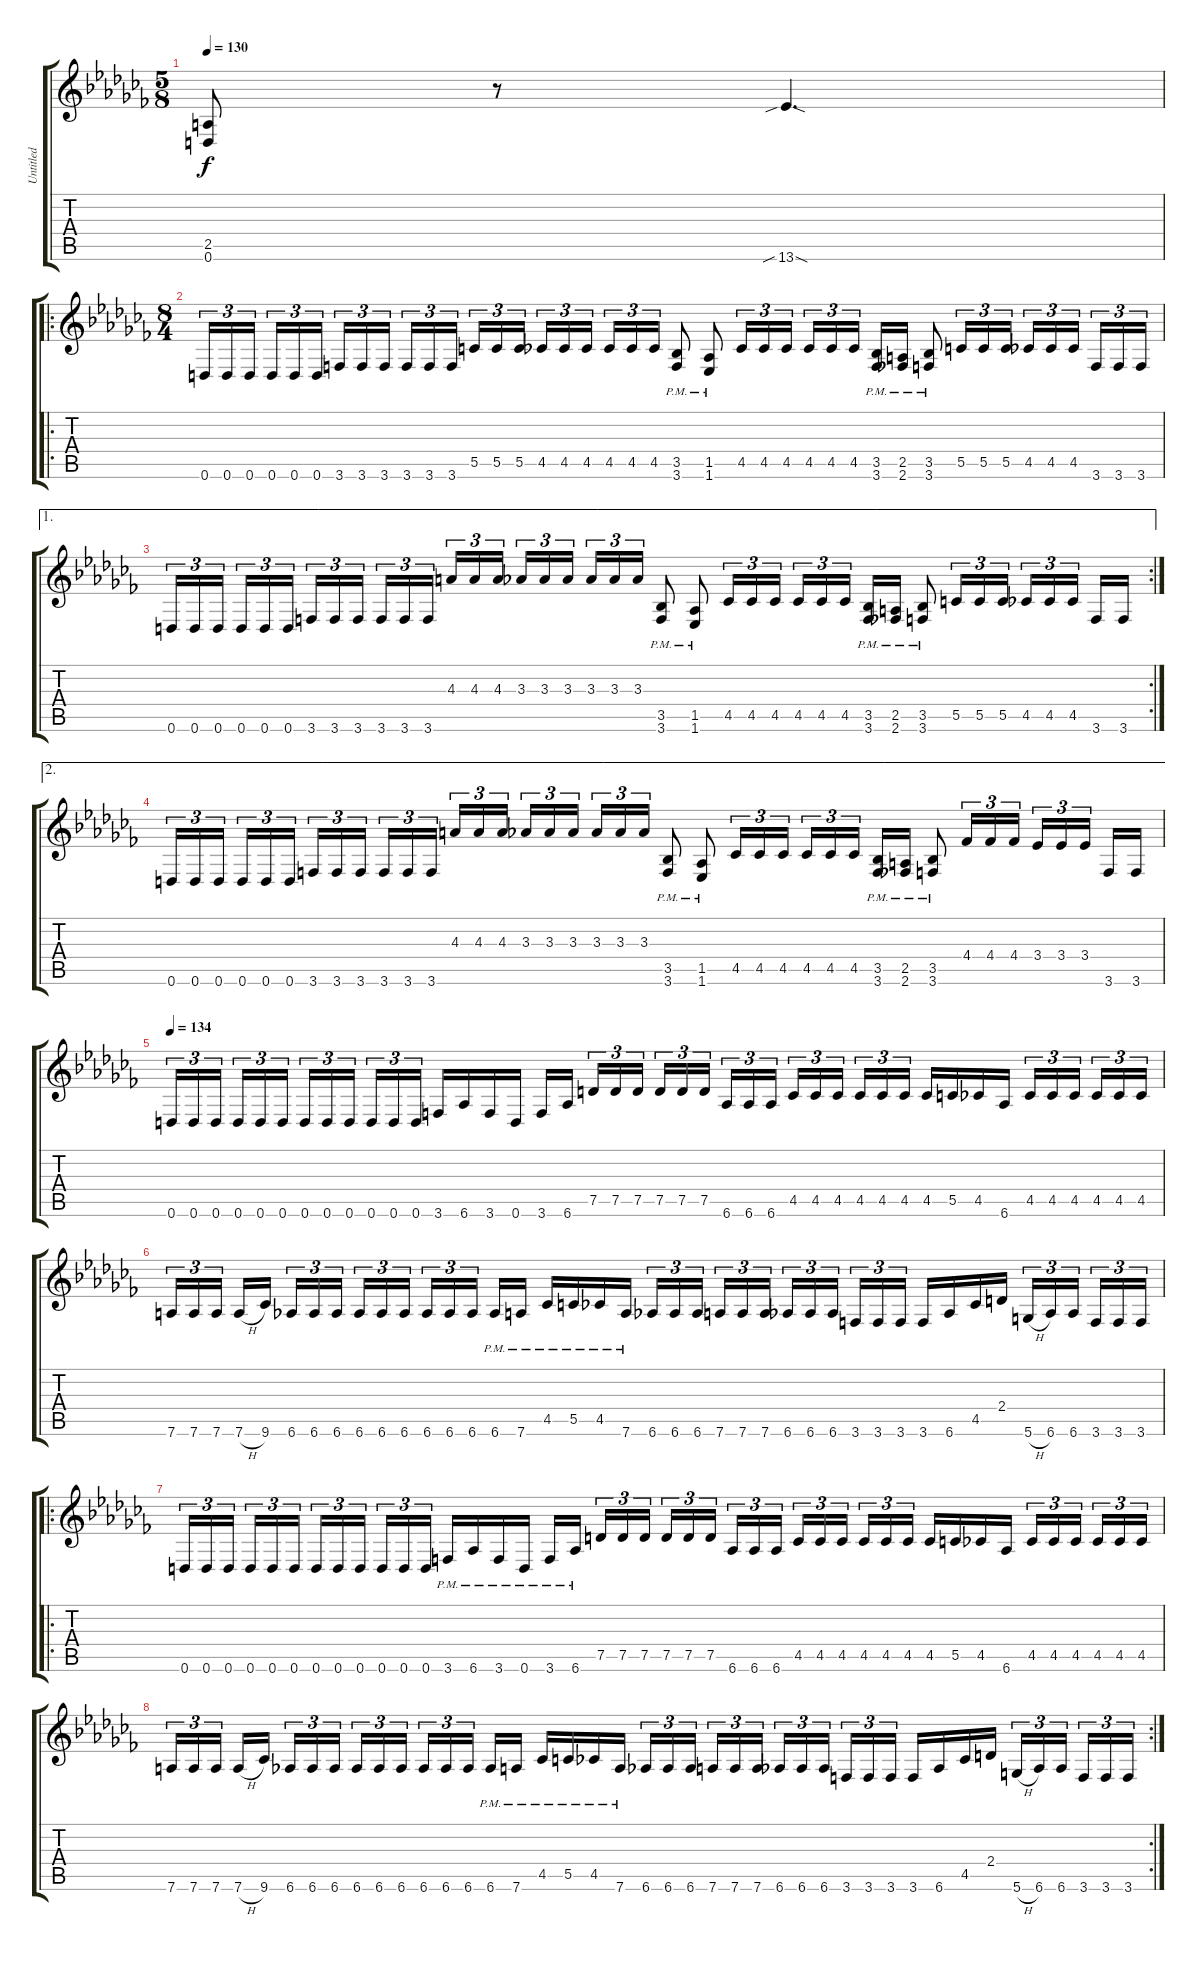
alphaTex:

\track ("Untitled" "Untitled") {instrument distortionguitar}
\staff {score tabs}
\tuning (D4 A3 F3 C3 G2 D2) {hide}
\ts (5 8)
\tempo 130
\clef g2
\ks cb
(2.5 0.6).8{dy f} r.8 13.6{sib sod}.4{d} |
\ro
\ts (8 4)
0.6.16{tu (3 2)} 0.6.16{tu (3 2)} 0.6.16{tu (3 2) beam splitsecondary} 0.6.16{tu (3 2)} 0.6.16{tu (3 2)} 0.6.16{tu (3 2)} 3.6.16{tu (3 2)} 3.6.16{tu (3 2)} 3.6.16{tu (3 2) beam splitsecondary} 3.6.16{tu (3 2)} 3.6.16{tu (3 2)} 3.6.16{tu (3 2)} 5.5.16{tu (3 2)} 5.5.16{tu (3 2)} 5.5.16{tu (3 2) beam splitsecondary} 4.5.16{tu (3 2)} 4.5.16{tu (3 2)} 4.5.16{tu (3 2)} 4.5.16{tu (3 2)} 4.5.16{tu (3 2)} 4.5.16{tu (3 2)} (3.5{pm} 3.6{pm}).8 (1.5{pm} 1.6{pm}).8 4.5.16{tu (3 2)} 4.5.16{tu (3 2)} 4.5.16{tu (3 2)} 4.5.16{tu (3 2)} 4.5.16{tu (3 2)} 4.5.16{tu (3 2) beam splitsecondary} (3.5{pm} 3.6{pm}).16 (2.5{pm} 2.6{pm}).16 (3.5{pm} 3.6{pm}).8 5.5.16{tu (3 2)} 5.5.16{tu (3 2)} 5.5.16{tu (3 2)} 4.5.16{tu (3 2)} 4.5.16{tu (3 2)} 4.5.16{tu (3 2) beam splitsecondary} 3.6.16{tu (3 2)} 3.6.16{tu (3 2)} 3.6.16{tu (3 2)} |
\ae 1
\rc 2
0.6.16{tu (3 2)} 0.6.16{tu (3 2)} 0.6.16{tu (3 2) beam splitsecondary} 0.6.16{tu (3 2)} 0.6.16{tu (3 2)} 0.6.16{tu (3 2)} 3.6.16{tu (3 2)} 3.6.16{tu (3 2)} 3.6.16{tu (3 2) beam splitsecondary} 3.6.16{tu (3 2)} 3.6.16{tu (3 2)} 3.6.16{tu (3 2)} 4.3.16{tu (3 2)} 4.3.16{tu (3 2)} 4.3.16{tu (3 2) beam splitsecondary} 3.3.16{tu (3 2)} 3.3.16{tu (3 2)} 3.3.16{tu (3 2)} 3.3.16{tu (3 2)} 3.3.16{tu (3 2)} 3.3.16{tu (3 2)} (3.5{pm} 3.6{pm}).8 (1.5{pm} 1.6{pm}).8 4.5.16{tu (3 2)} 4.5.16{tu (3 2)} 4.5.16{tu (3 2)} 4.5.16{tu (3 2)} 4.5.16{tu (3 2)} 4.5.16{tu (3 2) beam splitsecondary} (3.5{pm} 3.6{pm}).16 (2.5{pm} 2.6{pm}).16 (3.5{pm} 3.6{pm}).8 5.5.16{tu (3 2)} 5.5.16{tu (3 2)} 5.5.16{tu (3 2)} 4.5.16{tu (3 2)} 4.5.16{tu (3 2)} 4.5.16{tu (3 2) beam splitsecondary} 3.6.16 3.6.16 |
\ae 2
0.6.16{tu (3 2)} 0.6.16{tu (3 2)} 0.6.16{tu (3 2) beam splitsecondary} 0.6.16{tu (3 2)} 0.6.16{tu (3 2)} 0.6.16{tu (3 2)} 3.6.16{tu (3 2)} 3.6.16{tu (3 2)} 3.6.16{tu (3 2) beam splitsecondary} 3.6.16{tu (3 2)} 3.6.16{tu (3 2)} 3.6.16{tu (3 2)} 4.3.16{tu (3 2)} 4.3.16{tu (3 2)} 4.3.16{tu (3 2) beam splitsecondary} 3.3.16{tu (3 2)} 3.3.16{tu (3 2)} 3.3.16{tu (3 2)} 3.3.16{tu (3 2)} 3.3.16{tu (3 2)} 3.3.16{tu (3 2)} (3.5{pm} 3.6{pm}).8 (1.5{pm} 1.6{pm}).8 4.5.16{tu (3 2)} 4.5.16{tu (3 2)} 4.5.16{tu (3 2)} 4.5.16{tu (3 2)} 4.5.16{tu (3 2)} 4.5.16{tu (3 2) beam splitsecondary} (3.5{pm} 3.6{pm}).16 (2.5{pm} 2.6{pm}).16 (3.5{pm} 3.6{pm}).8 4.4.16{tu (3 2)} 4.4.16{tu (3 2)} 4.4.16{tu (3 2)} 3.4.16{tu (3 2)} 3.4.16{tu (3 2)} 3.4.16{tu (3 2) beam splitsecondary} 3.6.16 3.6.16 |
\tempo 134
0.6.16{tu (3 2)} 0.6.16{tu (3 2)} 0.6.16{tu (3 2) beam splitsecondary} 0.6.16{tu (3 2)} 0.6.16{tu (3 2)} 0.6.16{tu (3 2)} 0.6.16{tu (3 2)} 0.6.16{tu (3 2)} 0.6.16{tu (3 2) beam splitsecondary} 0.6.16{tu (3 2)} 0.6.16{tu (3 2)} 0.6.16{tu (3 2)} 3.6.16 6.6.16 3.6.16 0.6.16 3.6.16 6.6.16{beam splitsecondary} 7.5.16{tu (3 2)} 7.5.16{tu (3 2)} 7.5.16{tu (3 2)} 7.5.16{tu (3 2)} 7.5.16{tu (3 2)} 7.5.16{tu (3 2) beam splitsecondary} 6.6.16{tu (3 2)} 6.6.16{tu (3 2)} 6.6.16{tu (3 2)} 4.5.16{tu (3 2)} 4.5.16{tu (3 2)} 4.5.16{tu (3 2) beam splitsecondary} 4.5.16{tu (3 2)} 4.5.16{tu (3 2)} 4.5.16{tu (3 2)} 4.5.16 5.5.16 4.5.16 6.6.16 4.5.16{tu (3 2)} 4.5.16{tu (3 2)} 4.5.16{tu (3 2) beam splitsecondary} 4.5.16{tu (3 2)} 4.5.16{tu (3 2)} 4.5.16{tu (3 2)} |
7.6.16{tu (3 2)} 7.6.16{tu (3 2)} 7.6.16{tu (3 2) beam splitsecondary} 7.6{h}.16 9.6.16 6.6.16{tu (3 2)} 6.6.16{tu (3 2)} 6.6.16{tu (3 2) beam splitsecondary} 6.6.16{tu (3 2)} 6.6.16{tu (3 2)} 6.6.16{tu (3 2)} 6.6.16{tu (3 2)} 6.6.16{tu (3 2)} 6.6.16{tu (3 2) beam splitsecondary} 6.6{pm}.16 7.6{pm}.16 4.5{pm}.16 5.5{pm}.16 4.5{pm}.16 7.6{pm}.16 6.6.16{tu (3 2)} 6.6.16{tu (3 2)} 6.6.16{tu (3 2) beam splitsecondary} 7.6.16{tu (3 2)} 7.6.16{tu (3 2)} 7.6.16{tu (3 2)} 6.6.16{tu (3 2)} 6.6.16{tu (3 2)} 6.6.16{tu (3 2) beam splitsecondary} 3.6.16{tu (3 2)} 3.6.16{tu (3 2)} 3.6.16{tu (3 2)} 3.6.16 6.6.16 4.5.16 2.4.16 5.6{h}.16{tu (3 2)} 6.6.16{tu (3 2)} 6.6.16{tu (3 2) beam splitsecondary} 3.6.16{tu (3 2)} 3.6.16{tu (3 2)} 3.6.16{tu (3 2)} |
\ro
0.6.16{tu (3 2)} 0.6.16{tu (3 2)} 0.6.16{tu (3 2) beam splitsecondary} 0.6.16{tu (3 2)} 0.6.16{tu (3 2)} 0.6.16{tu (3 2)} 0.6.16{tu (3 2)} 0.6.16{tu (3 2)} 0.6.16{tu (3 2) beam splitsecondary} 0.6.16{tu (3 2)} 0.6.16{tu (3 2)} 0.6.16{tu (3 2)} 3.6{pm}.16 6.6{pm}.16 3.6{pm}.16 0.6{pm}.16 3.6{pm}.16 6.6{pm}.16{beam splitsecondary} 7.5.16{tu (3 2)} 7.5.16{tu (3 2)} 7.5.16{tu (3 2)} 7.5.16{tu (3 2)} 7.5.16{tu (3 2)} 7.5.16{tu (3 2) beam splitsecondary} 6.6.16{tu (3 2)} 6.6.16{tu (3 2)} 6.6.16{tu (3 2)} 4.5.16{tu (3 2)} 4.5.16{tu (3 2)} 4.5.16{tu (3 2) beam splitsecondary} 4.5.16{tu (3 2)} 4.5.16{tu (3 2)} 4.5.16{tu (3 2)} 4.5.16 5.5.16 4.5.16 6.6.16 4.5.16{tu (3 2)} 4.5.16{tu (3 2)} 4.5.16{tu (3 2) beam splitsecondary} 4.5.16{tu (3 2)} 4.5.16{tu (3 2)} 4.5.16{tu (3 2)} |
\rc 2
7.6.16{tu (3 2)} 7.6.16{tu (3 2)} 7.6.16{tu (3 2) beam splitsecondary} 7.6{h}.16 9.6.16 6.6.16{tu (3 2)} 6.6.16{tu (3 2)} 6.6.16{tu (3 2) beam splitsecondary} 6.6.16{tu (3 2)} 6.6.16{tu (3 2)} 6.6.16{tu (3 2)} 6.6.16{tu (3 2)} 6.6.16{tu (3 2)} 6.6.16{tu (3 2) beam splitsecondary} 6.6{pm}.16 7.6{pm}.16 4.5{pm}.16 5.5{pm}.16 4.5{pm}.16 7.6{pm}.16 6.6.16{tu (3 2)} 6.6.16{tu (3 2)} 6.6.16{tu (3 2) beam splitsecondary} 7.6.16{tu (3 2)} 7.6.16{tu (3 2)} 7.6.16{tu (3 2)} 6.6.16{tu (3 2)} 6.6.16{tu (3 2)} 6.6.16{tu (3 2) beam splitsecondary} 3.6.16{tu (3 2)} 3.6.16{tu (3 2)} 3.6.16{tu (3 2)} 3.6.16 6.6.16 4.5.16 2.4.16 5.6{h}.16{tu (3 2)} 6.6.16{tu (3 2)} 6.6.16{tu (3 2) beam splitsecondary} 3.6.16{tu (3 2)} 3.6.16{tu (3 2)} 3.6.16{tu (3 2)}
